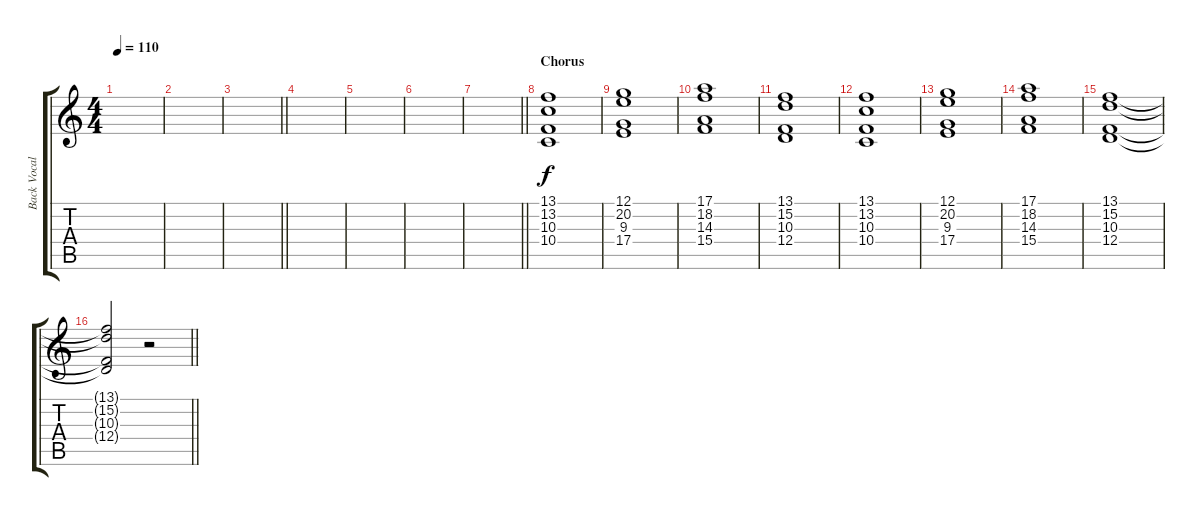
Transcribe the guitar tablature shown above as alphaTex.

\track ("Back Vocals ( Z + S + R)" "Back Vocal") {instrument lead1square}
\staff {score tabs}
\tuning (E4 B3 G3 D3 A2 D2) {hide}
\ts (4 4)
\tempo 110
\clef g2
\ks c
|
|
\barLineRight lightlight
|
|
|
|
\barLineRight lightlight
|
\section ("" "Chorus")
(13.1 13.2 10.3 10.4).1 |
(12.1 20.2 9.3 17.4).1 |
(17.1 18.2 14.3 15.4).1 |
(13.1 15.2 10.3 12.4).1 |
(13.1 13.2 10.3 10.4).1 |
(12.1 20.2 9.3 17.4).1 |
(17.1 18.2 14.3 15.4).1 |
(13.1 15.2 10.3 12.4).1 |
\barLineRight lightlight
(13.1{t} 15.2{t} 10.3{t} 12.4{t}).2 r.2
